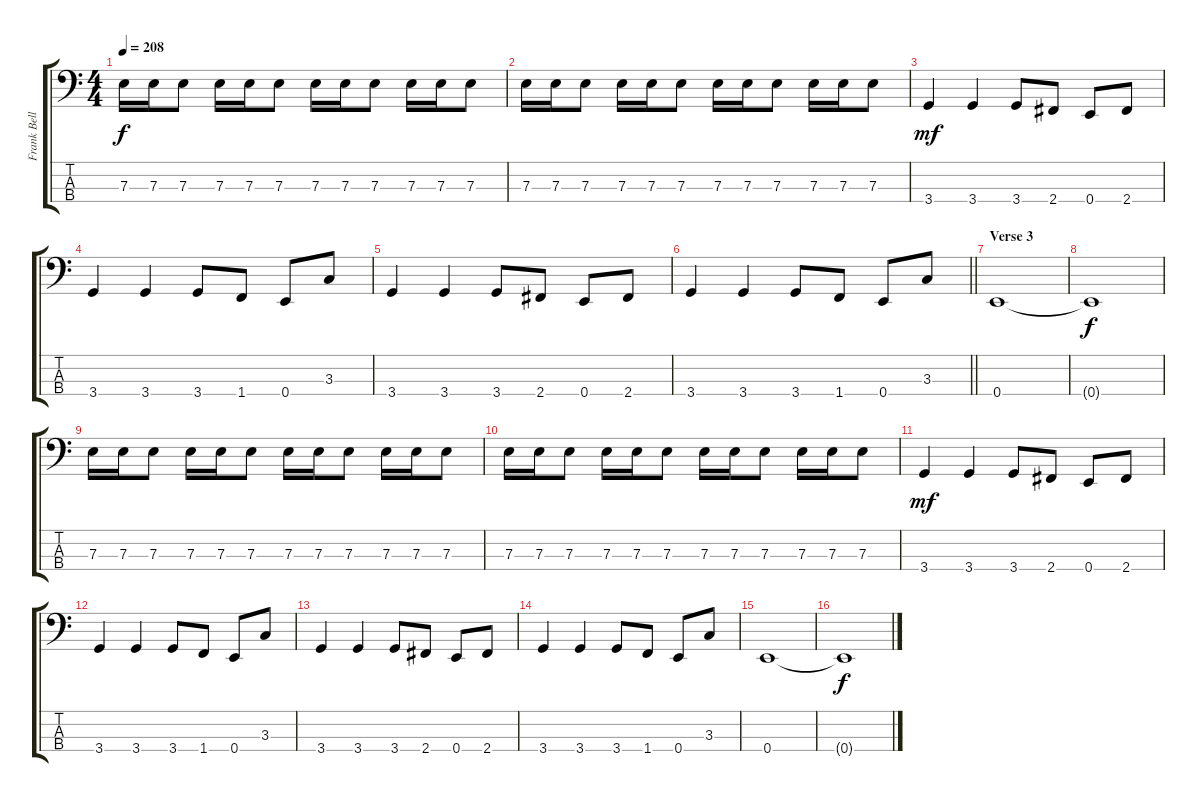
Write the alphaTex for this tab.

\track ("Frank Bello" "Frank Bell") {instrument electricbassfinger}
\staff {score tabs}
\tuning (G2 D2 A1 E1) {hide}
\ts (4 4)
\tempo 208
\clef f4
\ks c
7.3.16{dy f} 7.3.16 7.3.8 7.3.16 7.3.16 7.3.8 7.3.16 7.3.16 7.3.8 7.3.16 7.3.16 7.3.8 |
7.3.16 7.3.16 7.3.8 7.3.16 7.3.16 7.3.8 7.3.16 7.3.16 7.3.8 7.3.16 7.3.16 7.3.8 |
3.4.4{dy mf} 3.4.4 3.4.8 2.4.8 0.4.8 2.4.8 |
3.4.4 3.4.4 3.4.8 1.4.8 0.4.8 3.3.8 |
3.4.4 3.4.4 3.4.8 2.4.8 0.4.8 2.4.8 |
\barLineRight lightlight
3.4.4 3.4.4 3.4.8 1.4.8 0.4.8 3.3.8 |
\section ("" "Verse 3")
0.4.1 |
0.4{t}.1{dy f} |
7.3.16 7.3.16 7.3.8 7.3.16 7.3.16 7.3.8 7.3.16 7.3.16 7.3.8 7.3.16 7.3.16 7.3.8 |
7.3.16 7.3.16 7.3.8 7.3.16 7.3.16 7.3.8 7.3.16 7.3.16 7.3.8 7.3.16 7.3.16 7.3.8 |
3.4.4{dy mf} 3.4.4 3.4.8 2.4.8 0.4.8 2.4.8 |
3.4.4 3.4.4 3.4.8 1.4.8 0.4.8 3.3.8 |
3.4.4 3.4.4 3.4.8 2.4.8 0.4.8 2.4.8 |
3.4.4 3.4.4 3.4.8 1.4.8 0.4.8 3.3.8 |
0.4.1 |
0.4{t}.1{dy f}
